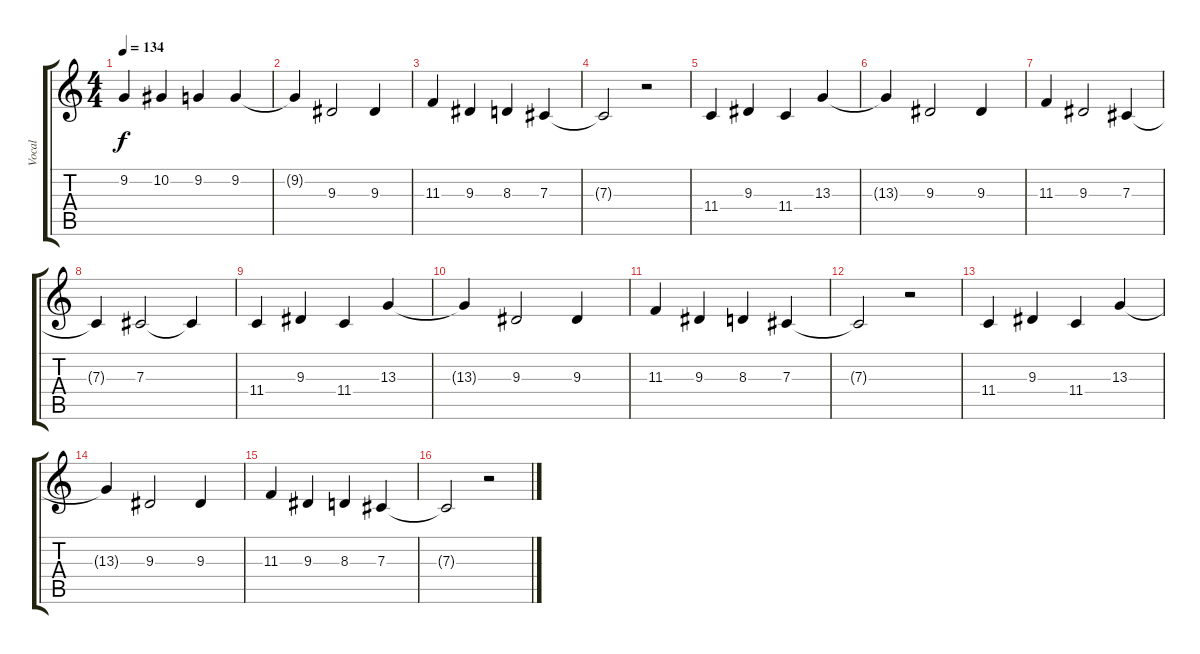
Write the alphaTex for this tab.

\track ("Vocal" "Vocal") {instrument lead2sawtooth}
\staff {score tabs}
\tuning (Eb4 Bb3 Gb3 Db3 Ab2 Eb2) {hide}
\ts (4 4)
\tempo 134
\clef g2
\ks c
9.2.4{dy f} 10.2.4 9.2.4 9.2.4 |
9.2{t}.4 9.3.2 9.3.4 |
11.3.4 9.3.4 8.3.4 7.3.4 |
7.3{t}.2 r.2 |
11.4.4 9.3.4 11.4.4 13.3.4 |
13.3{t}.4 9.3.2 9.3.4 |
11.3.4 9.3.2 7.3.4 |
7.3{t}.4 7.3.2 7.3{t}.4 |
11.4.4 9.3.4 11.4.4 13.3.4 |
13.3{t}.4 9.3.2 9.3.4 |
11.3.4 9.3.4 8.3.4 7.3.4 |
7.3{t}.2 r.2 |
11.4.4 9.3.4 11.4.4 13.3.4 |
13.3{t}.4 9.3.2 9.3.4 |
11.3.4 9.3.4 8.3.4 7.3.4 |
7.3{t}.2 r.2
